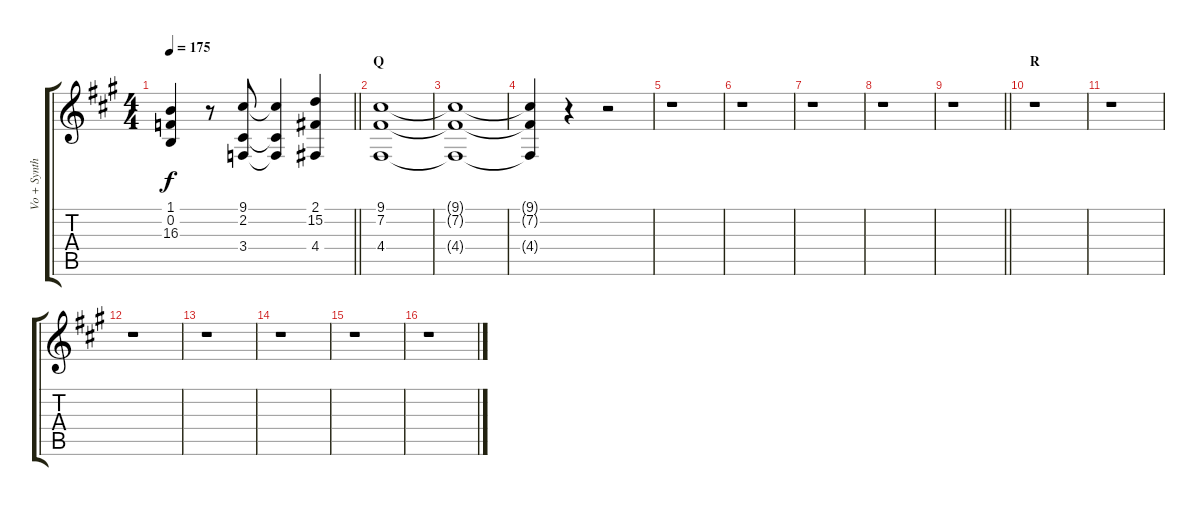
\track ("Vo + Synth." "Vo + Synth") {instrument lead6voice}
\staff {score tabs}
\tuning (E4 B3 G3 D3 A2 E2) {hide}
\ts (4 4)
\tempo 175
\clef g2
\barLineRight lightlight
\ks f#minor
(1.1 0.2 16.3).4{dy f} r.8 (9.1 2.2 3.4).8 (9.1{t} 2.2{t} 3.4{t}).4 (2.1 15.2 4.4).4 |
\section ("" "Q")
(9.1 7.2 4.4).1 |
(9.1{t} 7.2{t} 4.4{t}).1 |
(9.1{t} 7.2{t} 4.4{t}).4 r.4 r.2 |
r.1 |
r.1 |
r.1 |
r.1 |
\barLineRight lightlight
r.1 |
\section ("" "R")
r.1 |
r.1 |
r.1 |
r.1 |
r.1 |
r.1 |
r.1
